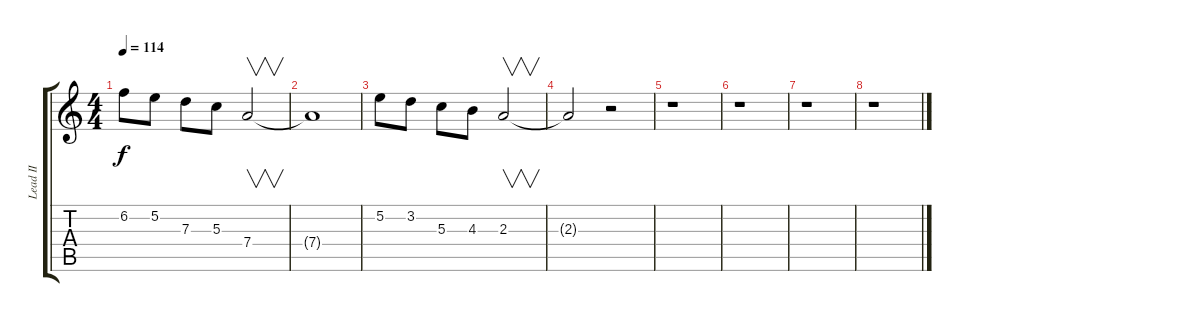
\track ("Lead II" "Lead II") {instrument electricguitarmuted}
\staff {score tabs}
\tuning (E4 B3 G3 D3 A2 E2) {hide}
\ts (4 4)
\tempo 114
\clef g2
\ks c
6.2.8{dy f} 5.2.8 7.3.8 5.3.8 7.4.2{v} |
7.4{t}.1 |
5.2.8 3.2.8 5.3.8 4.3.8 2.3.2{v} |
2.3{t}.2 r.2 |
r.1 |
r.1 |
r.1 |
r.1
